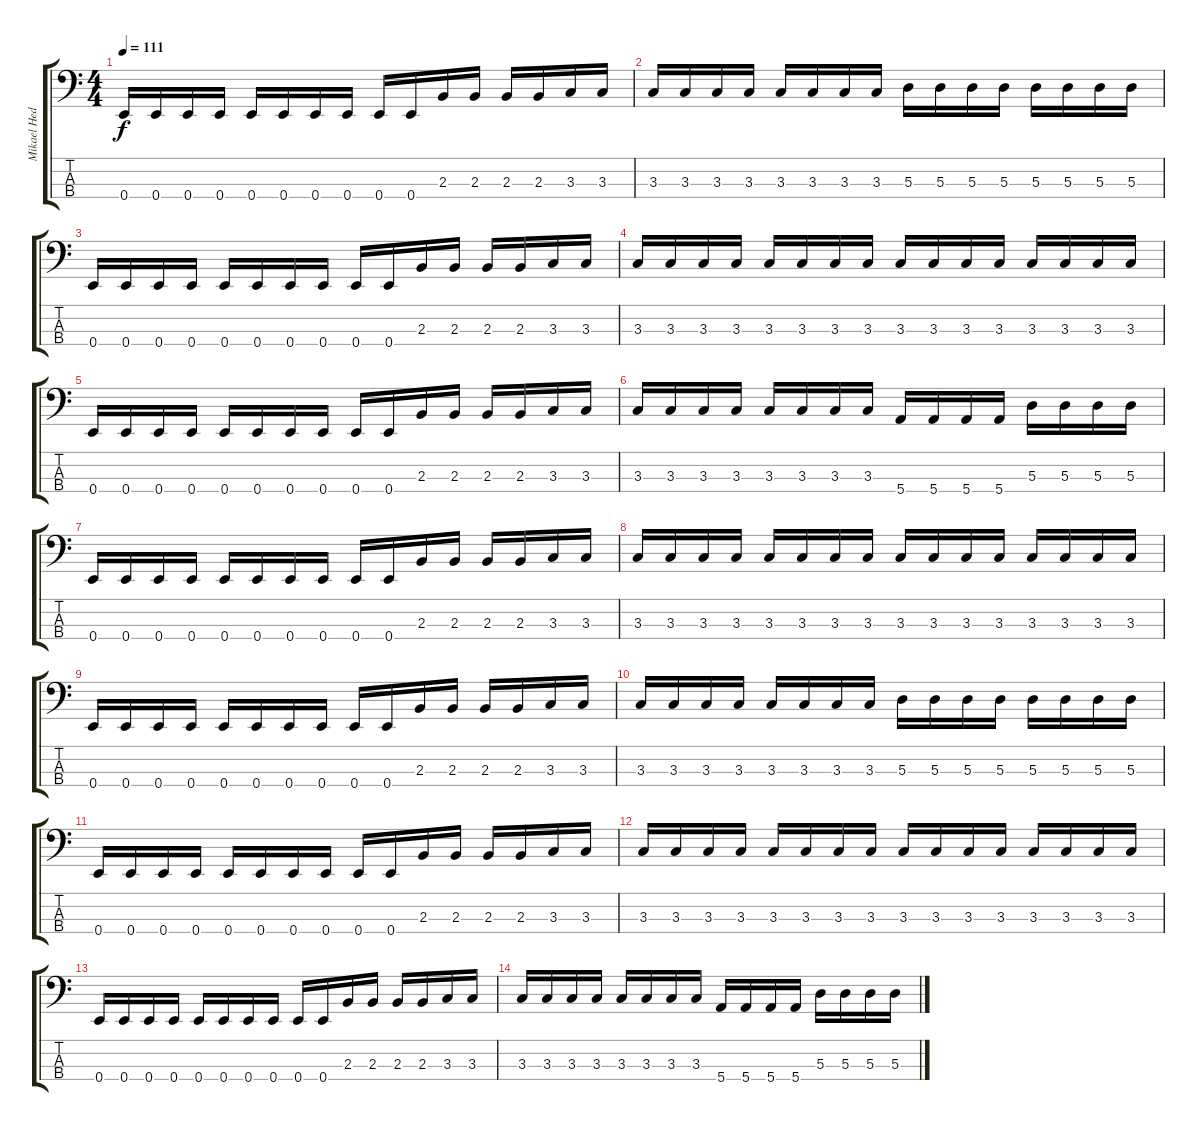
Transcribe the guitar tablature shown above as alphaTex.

\track ("Mikael Hedlund" "Mikael Hed") {instrument electricbasspick}
\staff {score tabs}
\tuning (G2 D2 A1 E1) {hide}
\ts (4 4)
\tempo 111
\clef f4
\ks c
0.4.16{dy f} 0.4.16 0.4.16 0.4.16 0.4.16 0.4.16 0.4.16 0.4.16 0.4.16 0.4.16 2.3.16 2.3.16 2.3.16 2.3.16 3.3.16 3.3.16 |
3.3.16 3.3.16 3.3.16 3.3.16 3.3.16 3.3.16 3.3.16 3.3.16 5.3.16 5.3.16 5.3.16 5.3.16 5.3.16 5.3.16 5.3.16 5.3.16 |
0.4.16 0.4.16 0.4.16 0.4.16 0.4.16 0.4.16 0.4.16 0.4.16 0.4.16 0.4.16 2.3.16 2.3.16 2.3.16 2.3.16 3.3.16 3.3.16 |
3.3.16 3.3.16 3.3.16 3.3.16 3.3.16 3.3.16 3.3.16 3.3.16 3.3.16 3.3.16 3.3.16 3.3.16 3.3.16 3.3.16 3.3.16 3.3.16 |
0.4.16 0.4.16 0.4.16 0.4.16 0.4.16 0.4.16 0.4.16 0.4.16 0.4.16 0.4.16 2.3.16 2.3.16 2.3.16 2.3.16 3.3.16 3.3.16 |
3.3.16 3.3.16 3.3.16 3.3.16 3.3.16 3.3.16 3.3.16 3.3.16 5.4.16 5.4.16 5.4.16 5.4.16 5.3.16 5.3.16 5.3.16 5.3.16 |
0.4.16 0.4.16 0.4.16 0.4.16 0.4.16 0.4.16 0.4.16 0.4.16 0.4.16 0.4.16 2.3.16 2.3.16 2.3.16 2.3.16 3.3.16 3.3.16 |
3.3.16 3.3.16 3.3.16 3.3.16 3.3.16 3.3.16 3.3.16 3.3.16 3.3.16 3.3.16 3.3.16 3.3.16 3.3.16 3.3.16 3.3.16 3.3.16 |
0.4.16 0.4.16 0.4.16 0.4.16 0.4.16 0.4.16 0.4.16 0.4.16 0.4.16 0.4.16 2.3.16 2.3.16 2.3.16 2.3.16 3.3.16 3.3.16 |
3.3.16 3.3.16 3.3.16 3.3.16 3.3.16 3.3.16 3.3.16 3.3.16 5.3.16 5.3.16 5.3.16 5.3.16 5.3.16 5.3.16 5.3.16 5.3.16 |
0.4.16 0.4.16 0.4.16 0.4.16 0.4.16 0.4.16 0.4.16 0.4.16 0.4.16 0.4.16 2.3.16 2.3.16 2.3.16 2.3.16 3.3.16 3.3.16 |
3.3.16 3.3.16 3.3.16 3.3.16 3.3.16 3.3.16 3.3.16 3.3.16 3.3.16 3.3.16 3.3.16 3.3.16 3.3.16 3.3.16 3.3.16 3.3.16 |
0.4.16 0.4.16 0.4.16 0.4.16 0.4.16 0.4.16 0.4.16 0.4.16 0.4.16 0.4.16 2.3.16 2.3.16 2.3.16 2.3.16 3.3.16 3.3.16 |
3.3.16 3.3.16 3.3.16 3.3.16 3.3.16 3.3.16 3.3.16 3.3.16 5.4.16 5.4.16 5.4.16 5.4.16 5.3.16 5.3.16 5.3.16 5.3.16
